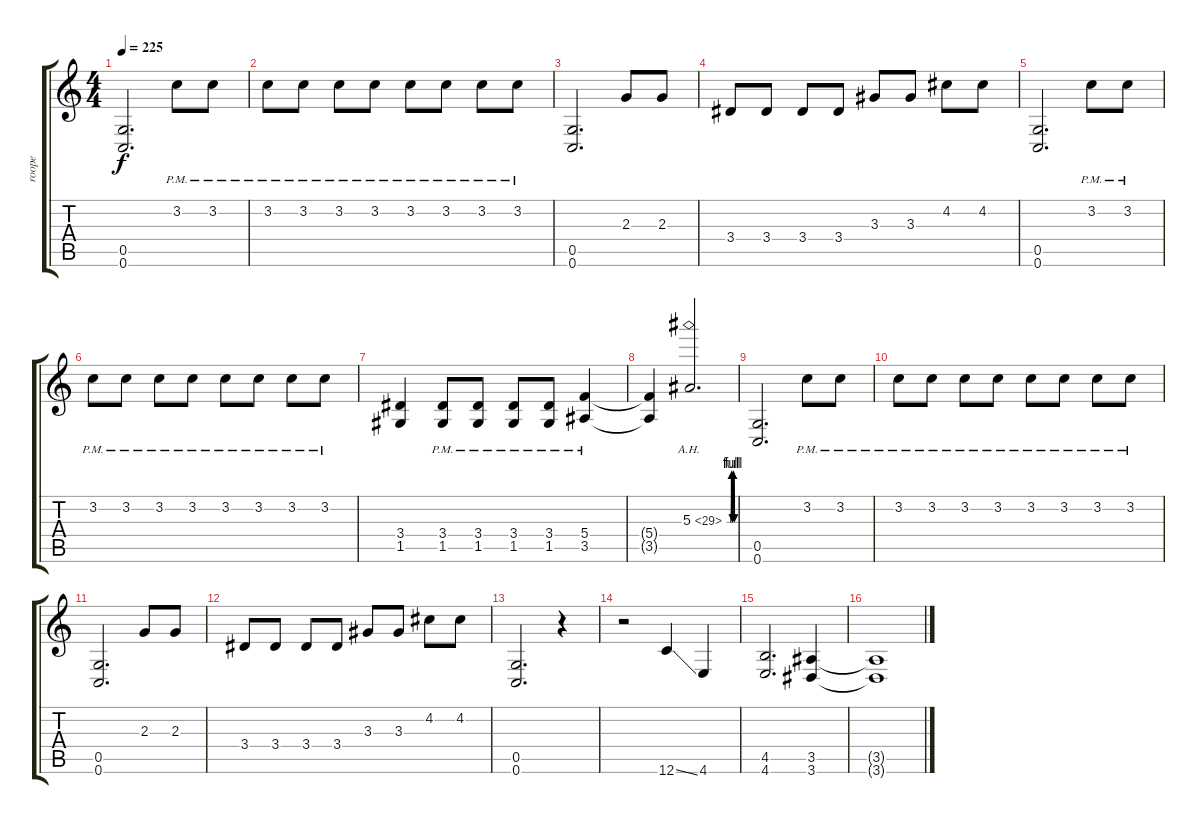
\track ("roope" "roope") {instrument distortionguitar}
\staff {score tabs}
\tuning (D4 A3 F3 C3 G2 C2) {hide}
\ts (4 4)
\tempo 225
\clef g2
\ks c
(0.5 0.6).2{d dy f} 3.2{pm}.8 3.2{pm}.8 |
3.2{pm}.8 3.2{pm}.8 3.2{pm}.8 3.2{pm}.8 3.2{pm}.8 3.2{pm}.8 3.2{pm}.8 3.2{pm}.8 |
(0.5 0.6).2{d} 2.3.8 2.3.8 |
3.4.8 3.4.8 3.4.8 3.4.8 3.3.8 3.3.8 4.2.8 4.2.8 |
(0.5 0.6).2{d} 3.2{pm}.8 3.2{pm}.8 |
3.2{pm}.8 3.2{pm}.8 3.2{pm}.8 3.2{pm}.8 3.2{pm}.8 3.2{pm}.8 3.2{pm}.8 3.2{pm}.8 |
(3.4 1.5).4 (3.4{pm} 1.5).8 (3.4{pm} 1.5).8 (3.4{pm} 1.5).8 (3.4{pm} 1.5).8 (5.4{pm} 3.5).4 |
(5.4{t} 3.5{t}).4 5.3{be (custom 0 0 15 0 30 0 38 4 45 0 52 4 60 0) ah 24}.2{d} |
(0.5 0.6).2{d} 3.2{pm}.8 3.2{pm}.8 |
3.2{pm}.8 3.2{pm}.8 3.2{pm}.8 3.2{pm}.8 3.2{pm}.8 3.2{pm}.8 3.2{pm}.8 3.2{pm}.8 |
(0.5 0.6).2{d} 2.3.8 2.3.8 |
3.4.8 3.4.8 3.4.8 3.4.8 3.3.8 3.3.8 4.2.8 4.2.8 |
(0.5 0.6).2{d} r.4 |
r.2 12.6{ss}.4 4.6.4 |
(4.5 4.6).2{d} (3.5 3.6).4 |
(3.5{t} 3.6{t}).1
